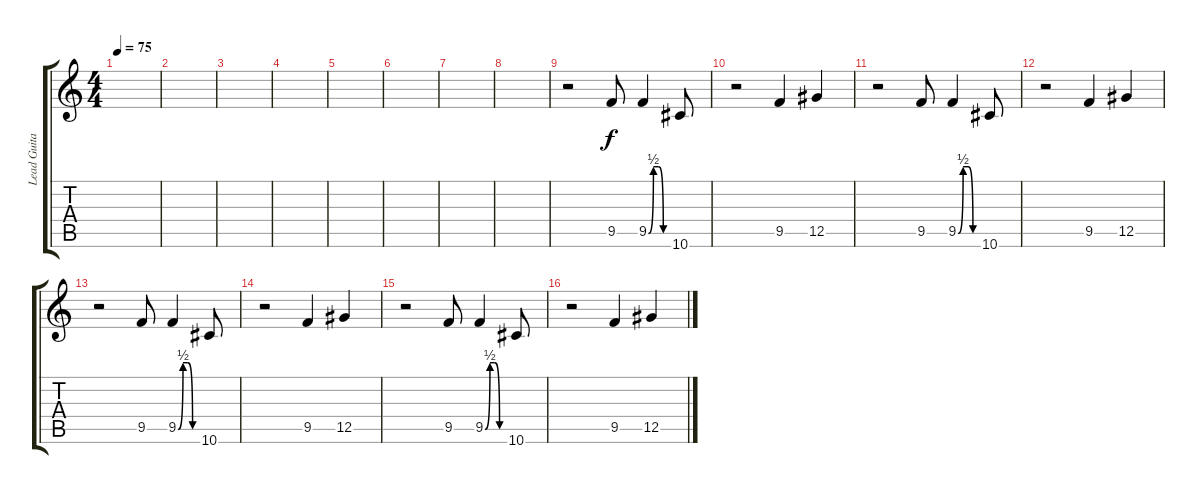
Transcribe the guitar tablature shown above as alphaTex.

\track ("Lead Guitar" "Lead Guita") {instrument overdrivenguitar}
\staff {score tabs}
\tuning (Eb4 Bb3 Gb3 Db3 Ab2 Eb2) {hide}
\ts (4 4)
\tempo 75
\clef g2
\ks c
|
|
|
|
|
|
|
|
r.2 9.5.8 9.5{be (custom 0 0 15 2 30 2 45 0 60 0)}.4 10.6.8 |
r.2 9.5.4 12.5.4 |
r.2 9.5.8 9.5{be (custom 0 0 15 2 30 2 45 0 60 0)}.4 10.6.8 |
r.2 9.5.4 12.5.4 |
r.2 9.5.8 9.5{be (custom 0 0 15 2 30 2 45 0 60 0)}.4 10.6.8 |
r.2 9.5.4 12.5.4 |
r.2 9.5.8 9.5{be (custom 0 0 15 2 30 2 45 0 60 0)}.4 10.6.8 |
r.2 9.5.4 12.5.4
